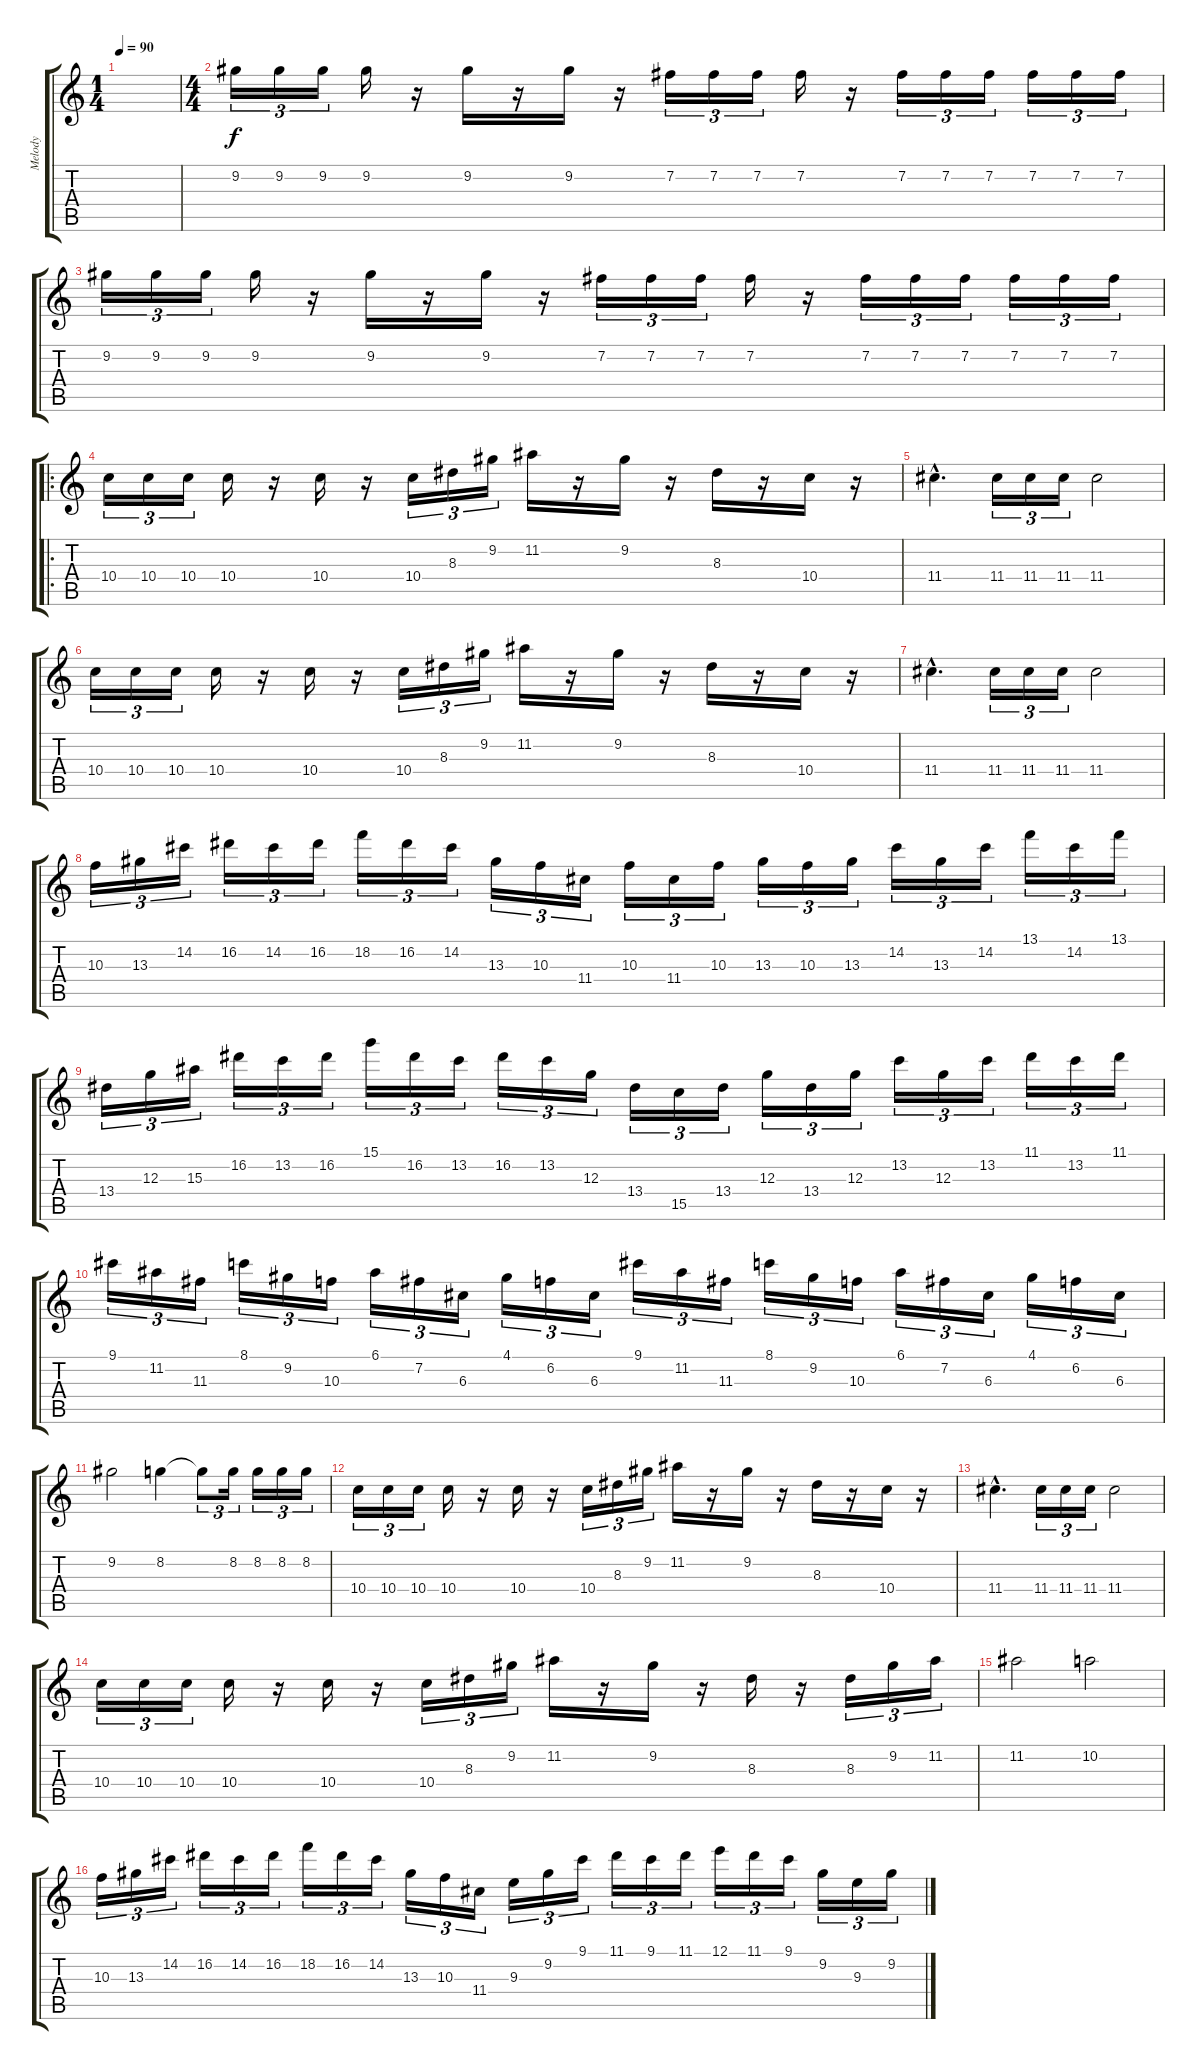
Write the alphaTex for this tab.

\track ("Melody" "Melody") {instrument overdrivenguitar}
\staff {score tabs}
\tuning (E4 B3 G3 D3 A2 E2) {hide}
\ts (1 4)
\tempo 90
\clef g2
\ks c
|
\ts (4 4)
9.2.16{tu (3 2)} 9.2.16{tu (3 2)} 9.2.16{tu (3 2)} 9.2.16 r.16 9.2.16 r.16 9.2.16 r.16 7.2.16{tu (3 2)} 7.2.16{tu (3 2)} 7.2.16{tu (3 2)} 7.2.16 r.16 7.2.16{tu (3 2)} 7.2.16{tu (3 2)} 7.2.16{tu (3 2)} 7.2.16{tu (3 2)} 7.2.16{tu (3 2)} 7.2.16{tu (3 2)} |
9.2.16{tu (3 2)} 9.2.16{tu (3 2)} 9.2.16{tu (3 2)} 9.2.16 r.16 9.2.16 r.16 9.2.16 r.16 7.2.16{tu (3 2)} 7.2.16{tu (3 2)} 7.2.16{tu (3 2)} 7.2.16 r.16 7.2.16{tu (3 2)} 7.2.16{tu (3 2)} 7.2.16{tu (3 2)} 7.2.16{tu (3 2)} 7.2.16{tu (3 2)} 7.2.16{tu (3 2)} |
\ro
10.4.16{tu (3 2)} 10.4.16{tu (3 2)} 10.4.16{tu (3 2)} 10.4.16 r.16 10.4.16 r.16 10.4.16{tu (3 2)} 8.3.16{tu (3 2)} 9.2.16{tu (3 2)} 11.2.16 r.16 9.2.16 r.16 8.3.16 r.16 10.4.16 r.16 |
11.4{hac}.4{d} 11.4.16{tu (3 2)} 11.4.16{tu (3 2)} 11.4.16{tu (3 2)} 11.4.2 |
10.4.16{tu (3 2)} 10.4.16{tu (3 2)} 10.4.16{tu (3 2)} 10.4.16 r.16 10.4.16 r.16 10.4.16{tu (3 2)} 8.3.16{tu (3 2)} 9.2.16{tu (3 2)} 11.2.16 r.16 9.2.16 r.16 8.3.16 r.16 10.4.16 r.16 |
11.4{hac}.4{d} 11.4.16{tu (3 2)} 11.4.16{tu (3 2)} 11.4.16{tu (3 2)} 11.4.2 |
10.3.16{tu (3 2)} 13.3.16{tu (3 2)} 14.2.16{tu (3 2)} 16.2.16{tu (3 2)} 14.2.16{tu (3 2)} 16.2.16{tu (3 2)} 18.2.16{tu (3 2)} 16.2.16{tu (3 2)} 14.2.16{tu (3 2)} 13.3.16{tu (3 2)} 10.3.16{tu (3 2)} 11.4.16{tu (3 2)} 10.3.16{tu (3 2)} 11.4.16{tu (3 2)} 10.3.16{tu (3 2)} 13.3.16{tu (3 2)} 10.3.16{tu (3 2)} 13.3.16{tu (3 2)} 14.2.16{tu (3 2)} 13.3.16{tu (3 2)} 14.2.16{tu (3 2)} 13.1.16{tu (3 2)} 14.2.16{tu (3 2)} 13.1.16{tu (3 2)} |
13.4.16{tu (3 2)} 12.3.16{tu (3 2)} 15.3.16{tu (3 2)} 16.2.16{tu (3 2)} 13.2.16{tu (3 2)} 16.2.16{tu (3 2)} 15.1.16{tu (3 2)} 16.2.16{tu (3 2)} 13.2.16{tu (3 2)} 16.2.16{tu (3 2)} 13.2.16{tu (3 2)} 12.3.16{tu (3 2)} 13.4.16{tu (3 2)} 15.5.16{tu (3 2)} 13.4.16{tu (3 2)} 12.3.16{tu (3 2)} 13.4.16{tu (3 2)} 12.3.16{tu (3 2)} 13.2.16{tu (3 2)} 12.3.16{tu (3 2)} 13.2.16{tu (3 2)} 11.1.16{tu (3 2)} 13.2.16{tu (3 2)} 11.1.16{tu (3 2)} |
9.1.16{tu (3 2)} 11.2.16{tu (3 2)} 11.3.16{tu (3 2)} 8.1.16{tu (3 2)} 9.2.16{tu (3 2)} 10.3.16{tu (3 2)} 6.1.16{tu (3 2)} 7.2.16{tu (3 2)} 6.3.16{tu (3 2)} 4.1.16{tu (3 2)} 6.2.16{tu (3 2)} 6.3.16{tu (3 2)} 9.1.16{tu (3 2)} 11.2.16{tu (3 2)} 11.3.16{tu (3 2)} 8.1.16{tu (3 2)} 9.2.16{tu (3 2)} 10.3.16{tu (3 2)} 6.1.16{tu (3 2)} 7.2.16{tu (3 2)} 6.3.16{tu (3 2)} 4.1.16{tu (3 2)} 6.2.16{tu (3 2)} 6.3.16{tu (3 2)} |
9.2.2 8.2.4 8.2{t}.8{tu (3 2)} 8.2.16{tu (3 2)} 8.2.16{tu (3 2)} 8.2.16{tu (3 2)} 8.2.16{tu (3 2)} |
10.4.16{tu (3 2)} 10.4.16{tu (3 2)} 10.4.16{tu (3 2)} 10.4.16 r.16 10.4.16 r.16 10.4.16{tu (3 2)} 8.3.16{tu (3 2)} 9.2.16{tu (3 2)} 11.2.16 r.16 9.2.16 r.16 8.3.16 r.16 10.4.16 r.16 |
11.4{hac}.4{d} 11.4.16{tu (3 2)} 11.4.16{tu (3 2)} 11.4.16{tu (3 2)} 11.4.2 |
10.4.16{tu (3 2)} 10.4.16{tu (3 2)} 10.4.16{tu (3 2)} 10.4.16 r.16 10.4.16 r.16 10.4.16{tu (3 2)} 8.3.16{tu (3 2)} 9.2.16{tu (3 2)} 11.2.16 r.16 9.2.16 r.16 8.3.16 r.16 8.3.16{tu (3 2)} 9.2.16{tu (3 2)} 11.2.16{tu (3 2)} |
11.2.2 10.2.2 |
10.3.16{tu (3 2)} 13.3.16{tu (3 2)} 14.2.16{tu (3 2)} 16.2.16{tu (3 2)} 14.2.16{tu (3 2)} 16.2.16{tu (3 2)} 18.2.16{tu (3 2)} 16.2.16{tu (3 2)} 14.2.16{tu (3 2)} 13.3.16{tu (3 2)} 10.3.16{tu (3 2)} 11.4.16{tu (3 2)} 9.3.16{tu (3 2)} 9.2.16{tu (3 2)} 9.1.16{tu (3 2)} 11.1.16{tu (3 2)} 9.1.16{tu (3 2)} 11.1.16{tu (3 2)} 12.1.16{tu (3 2)} 11.1.16{tu (3 2)} 9.1.16{tu (3 2)} 9.2.16{tu (3 2)} 9.3.16{tu (3 2)} 9.2.16{tu (3 2)}
